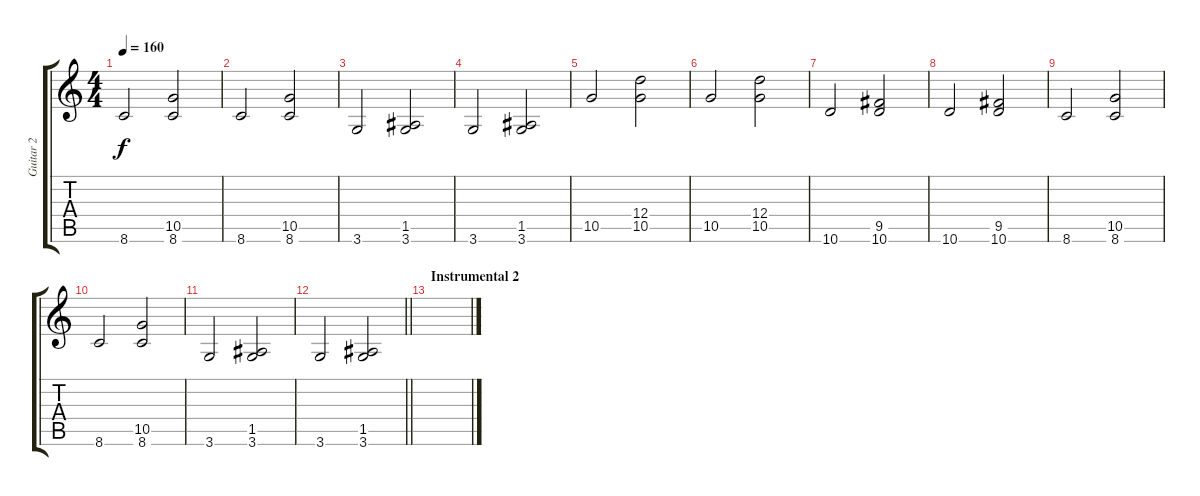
\track ("Guitar 2" "Guitar 2") {instrument overdrivenguitar}
\staff {score tabs}
\tuning (E4 B3 G3 D3 A2 E2) {hide}
\ts (4 4)
\tempo 160
\clef g2
\ks c
8.6.2{dy f} (10.5 8.6).2 |
8.6.2 (10.5 8.6).2 |
3.6.2 (1.5 3.6).2 |
3.6.2 (1.5 3.6).2 |
10.5.2 (12.4 10.5).2 |
10.5.2 (12.4 10.5).2 |
10.6.2 (9.5 10.6).2 |
10.6.2 (9.5 10.6).2 |
8.6.2 (10.5 8.6).2 |
8.6.2 (10.5 8.6).2 |
3.6.2 (1.5 3.6).2 |
\barLineRight lightlight
3.6.2 (1.5 3.6).2 |
\section ("" "Instrumental 2")
